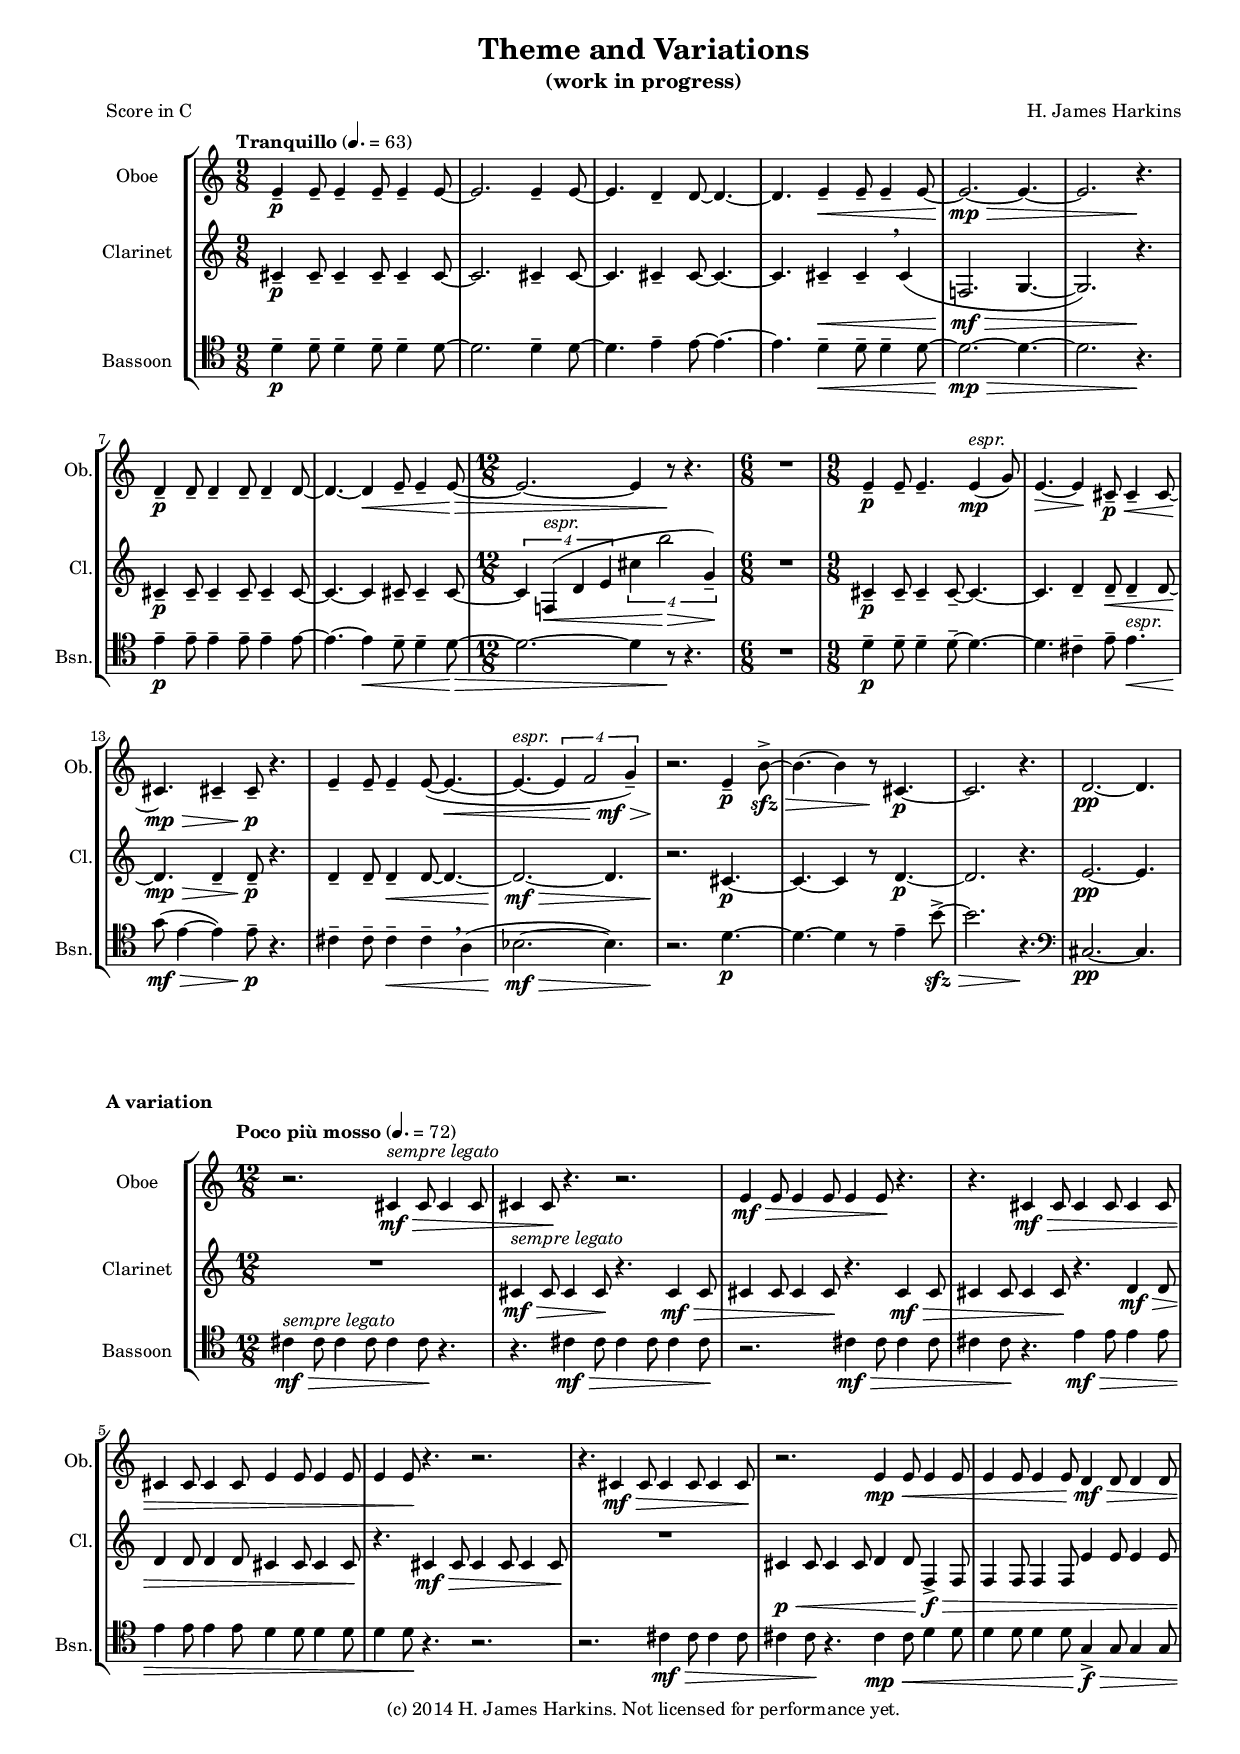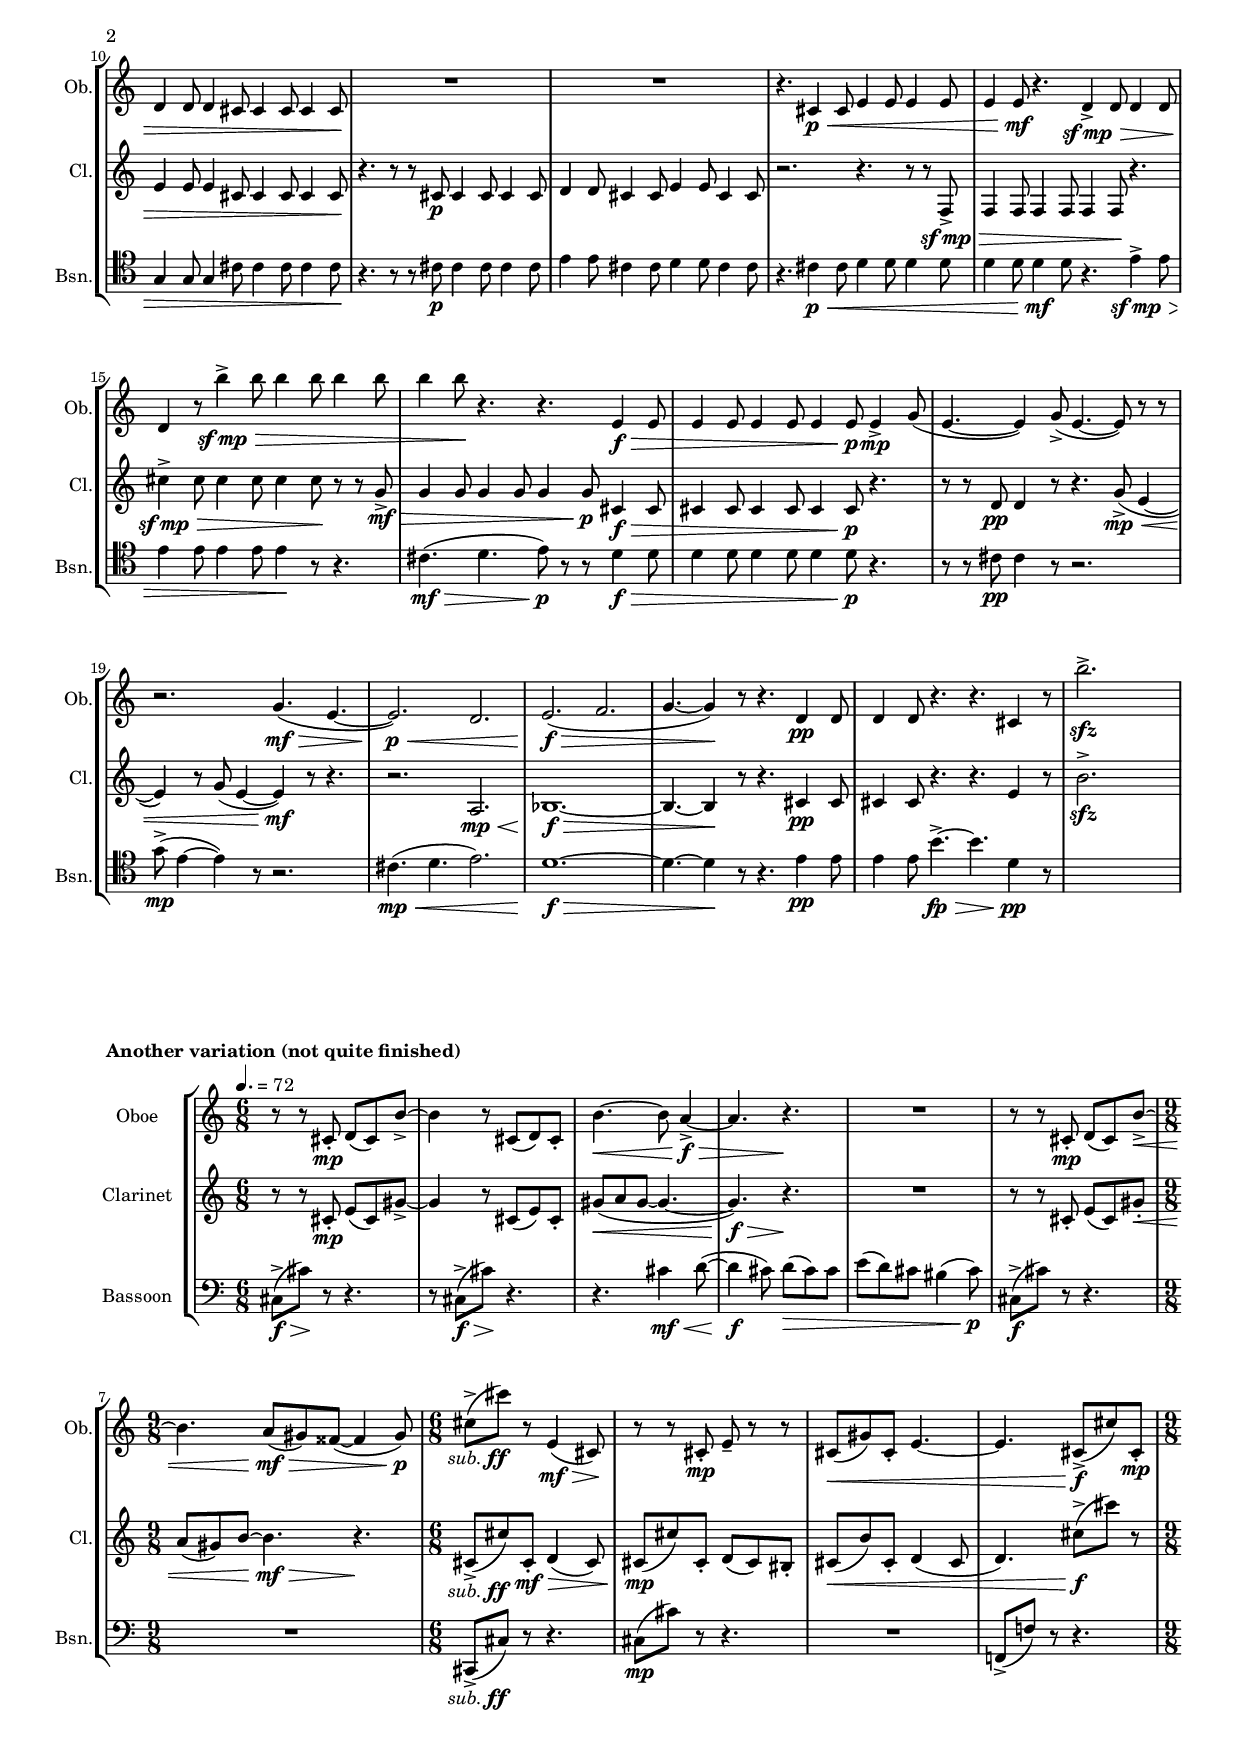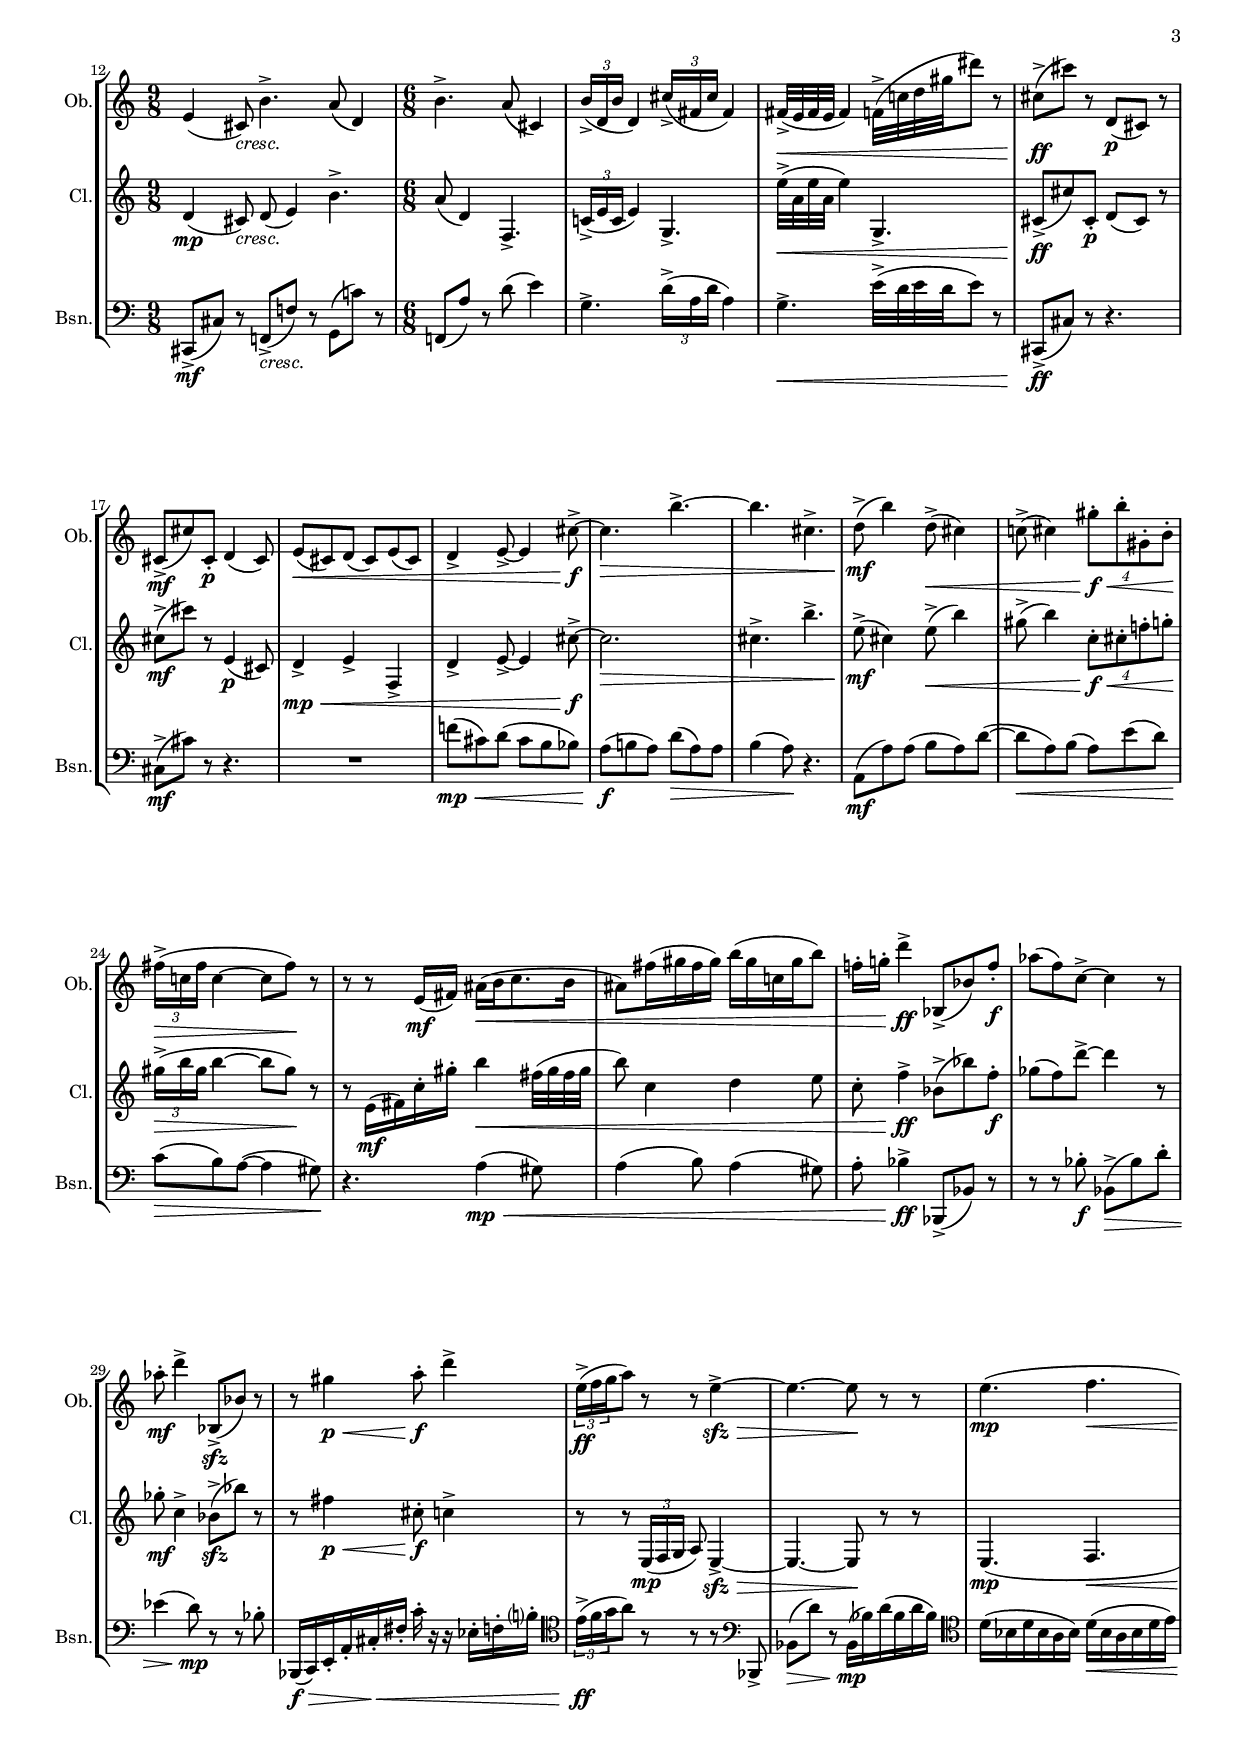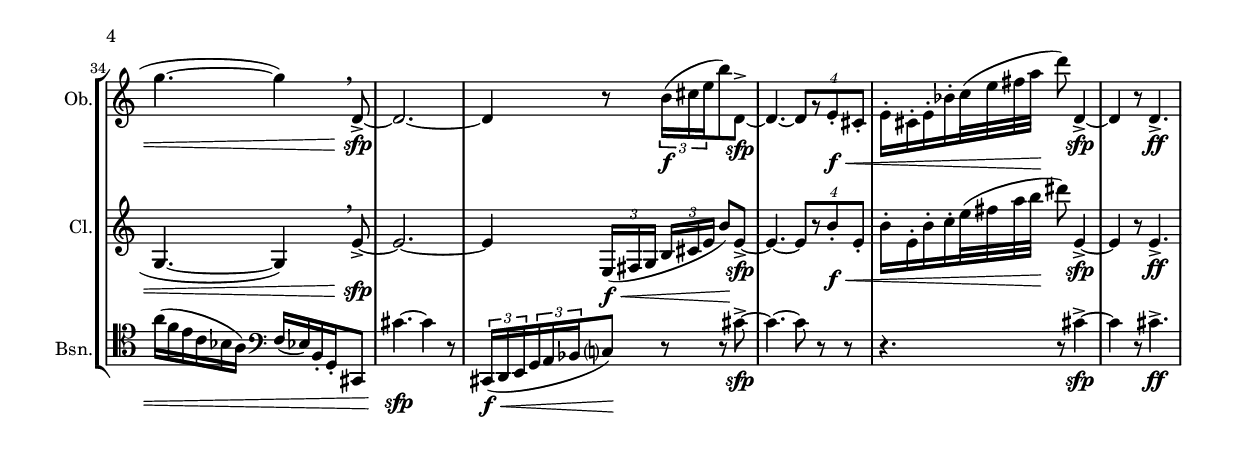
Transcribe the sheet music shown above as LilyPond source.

\version "2.18.0"
\include "english.ly"

#(set-global-staff-size 16)

\paper {
  left-margin = 1.8\cm
  line-width = 18.2\cm
  right-margin = 1\cm
}

\header {
  title = "Theme and Variations"
  subtitle = "(work in progress)"
  composer = "H. James Harkins"
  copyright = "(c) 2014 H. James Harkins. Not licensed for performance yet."
  poet = "Score in C"
}

global = {
  \tempo Tranquillo 4. = 63
  \time 9/8
  s1*8*9/8  % 8 bars of 9/8
  \time 12/8
  s1.
  \time 6/8
  s2.
  \time 9/8
  s1*9*9/8
}

\score {
  \new StaffGroup <<
    \new Staff \with {
      instrumentName = "Oboe"
      shortInstrumentName = "Ob."
    } <<
      \global
      \relative c' {
        e4--\p e8-- e4-- e8-- e4-- e8 ~
        e2. e4-- e8 ~
        e4. d4-- d8 ~ d4. ~
        d4. e4--\< e8-- e4-- e8 ~
        e2.\mp\> ~ e4. ~
        e2. r4.\!
        d4--\p d8-- d4-- d8-- d4-- d8 ~
        d4. ~ d4\< e8-- e4-- e8\> ~
        e2. ~ e4 r8\! r4.
        R2.
        e4--\p e8-- e4.-- e4\mp^\markup { \italic "espr." } ( g8 )
        e4.\> ~ e4\! cs8--\p\< cs4-- cs8 ~
        cs4.\mp\> cs4-- cs8--\p r4.
        <<
          \new Voice {
            e4-- e8-- e4-- e8 ~ ( e4. ~
            e4.^\markup { \italic "espr." } ~ \tuplet 4/3 { e4 f2 g4-- ) }
            r2.
          }
          \new Voice {
            s2. s4.\<
            s2. s4.\mf\>
            s2.\!
          }
        >>
        e4--\p b'8->\sfz\> ~
        b4. ~ b4 r8\! cs,4.\p ~
        cs2. r4.
        d2.\pp ~ d4.
      }
    >>
    \new Staff \with {
      instrumentName = "Clarinet"
      shortInstrumentName = "Cl."
    } <<
      \global
      \relative c' {
        cs4--\p cs8-- cs4-- cs8-- cs4-- cs8 ~
        cs2. cs4-- cs8 ~
        cs4. cs4-- cs8 ~ cs4. ~
        cs4. cs4--\< cs4-- \breathe cs4 (
        f,!2.\mf\> g4. ~
        g2. ) r4.\!
        cs4--\p cs8-- cs4-- cs8-- cs4-- cs8 ~
        cs4. ~ cs4 cs8-- cs4-- cs8 ~
        \tupletSpan 1*6/8
        \tuplet 4/3 { cs4 f,!^\markup { \italic "espr." } ( \< d' e cs' b'2\> g,4--\! ) }
        R2.
        cs,4--\p cs8-- cs4-- cs8-- ~ cs4. ~
        cs4. d4-- d8--\< d4-- d8 ~
        d4.\mp\> d4-- d8--\p r4.
        d4-- d8-- d4--\< d8 ~ d4. ~
        d2.\mf\> ~ d4.
        r2.\! cs4.\p ~
        cs4. ~ cs4 r8 d4.\p ~
        d2. r4.
        e2.\pp ~ e4.
      }
    >>
    \new Staff \with {
      instrumentName = "Bassoon"
      shortInstrumentName = "Bsn."
    } <<
      \global
      \relative c' {
        \clef tenor
        d4--\p d8-- d4-- d8-- d4-- d8 ~
        d2. d4-- d8 ~
        d4. e4-- e8 ~ e4. ~
        e4. d4--\< d8-- d4-- d8 ~
        d2.\mp\> ~ d4. ~
        d2. r4.\!
        e4--\p e8-- e4-- e8-- e4-- e8 ~
        e4. ~ e4\< d8-- d4-- d8\> ~
        d2. ~ d4 r8\! r4.
        R2.
        d4--\p d8-- d4-- d8-- ~ d4. ~
        d4. cs4-- e8-- e4.\<^\markup { \italic "espr." }
        g8\mf\> ( e4 ~ e4 ) e8--\p r4.
        cs4-- cs8-- cs4--\< cs4-- \breathe a4 (
        bf2.\mf\> ~ bf4. )
        r2.\! d4.\p ~
        d4. ~ d4 r8 e4-- b'8->\sfz\> ~
        b2. r4.\!
        \clef bass
        cs,,2.\pp ~ cs4.
      }
    >>
  >>
  \layout {
    \context { \Staff \RemoveEmptyStaves }
  }
}


% \pageBreak

globalA = {
  \tempo "Poco più mosso" 4. = 72
  \time 12/8
  s1.*24
}

\markup {
  \column {
    \vspace #2
    \wordwrap { \bold { A variation } }
  }
}

sfmpMarkup = \markup { \dynamic sf \dynamic mp }
sfmp = #(make-dynamic-script sfmpMarkup)

\score {
  \new StaffGroup <<
    \new Staff \with {
      instrumentName = "Oboe"
      shortInstrumentName = "Ob."
    } <<
      \globalA
      \relative c' {
        r2. cs4\mf\>^\markup { \italic "sempre legato" } cs8 cs4 cs8
        cs4 cs8\! r4. r2.
        e4\mf\> e8 e4 e8 e4 e8\! r4.
        r4. cs4\mf\> cs8 cs4 cs8 cs4 cs8
        cs4 cs8 cs4 cs8 e4 e8 e4 e8
        e4 e8\! r4. r2.
        r4. cs4\mf\> cs8 cs4 cs8 cs4 cs8\!
        r2. e4\mp\< e8 e4 e8
        e4 e8 e4 e8 d4\mf\> d8 d4 d8
        d4 d8 d4 cs8 cs4 cs8 cs4 cs8\!
        R1.*2
        r4. cs4\p\< cs8 e4 e8 e4 e8
        e4 e8\mf r4. d4->\sfmp\> d8 d4 d8
        d4\! r8 b''4->\sfmp\> b8 b4 b8 b4 b8
        b4 b8\! r4. r4. e,,4\f\> e8
        e4 e8 e4 e8 e4 e8\p e4->\mp g8 (
        e4. ~ e4 ) g8-> ( e4. ~ e8 ) r8 r8
        r2. g4.\mf\> ( e4. ~
        e2.\p\< ) d2.
        e2.\f\> ( f2. 
        g4. ~ g4\! ) r8 r4. d4\pp d8
        d4 d8 r4. r4. cs4 r8
        b''2.->\sfz
      }
    >>
    \new Staff \with {
      instrumentName = "Clarinet"
      shortInstrumentName = "Cl."
    } <<
      \globalA
      \relative c' {
        R1.
        cs4\mf\>^\markup { \italic "sempre legato" } cs8 cs4 cs8\! r4. cs4\mf\> cs8
        cs4 cs8 cs4 cs8\! r4. cs4\mf\> cs8
        cs4 cs8 cs4 cs8\! r4. d4\mf\> d8
        d4 d8 d4 d8 cs4 cs8 cs4 cs8\!
        r4. cs4\mf\> cs8 cs4 cs8 cs4 cs8\!
        R1.
        cs4\p\< cs8 cs4 cs8 d4 d8 f,4->\f\> f8
        f4 f8 f4 f8 e'4 e8 e4 e8
        e4 e8 e4 cs8 cs4 cs8 cs4 cs8\!
        r4. r8 r8 cs8\p cs4 cs8 cs4 cs8
        d4 d8 cs4 cs8 e4 e8 cs4 cs8
        r2. r4. r8 r8 f,8->\sfmp\>
        f4 f8 f4 f8 f4 f8\! r4.
        cs''4->\sfmp\> cs8 cs4 cs8 cs4 cs8\! r8 r8 g8->\mf\>
        g4 g8 g4 g8 g4 g8\p cs,4\f\> cs8
        cs4 cs8 cs4 cs8 cs4 cs8\p r4.
        r8 r8 d8\pp d4 r8 r4. g8->\mp\< ( e4 ~
        e4 ) r8 g8 ( e4 ~ e4\mf ) r8 r4.
        r2. a,2.\mp\<
        bf1.\f\> ~
        bf4. ~ bf4\! r8 r4. cs4\pp cs8
        cs4 cs8 r4. r4. e4 r8
        b'2.->\sfz
      }
    >>
    \new Staff \with {
      instrumentName = "Bassoon"
      shortInstrumentName = "Bsn."
    } <<
      \globalA
      \relative c' {
        \clef tenor
        cs4\mf\>^\markup { \italic "sempre legato" } cs8 cs4 cs8 cs4 cs8\! r4.
        r4. cs4\mf\> cs8 cs4 cs8 cs4 cs8\!
        r2. cs4\mf\> cs8 cs4 cs8
        cs4 cs8\! r4. e4\mf\> e8 e4 e8
        e4 e8 e4 e8 d4 d8 d4 d8
        d4 d8\! r4. r2.
        r2. cs4\mf\> cs8 cs4 cs8
        cs4 cs8\! r4. cs4\mp\< cs8 d4 d8
        d4 d8 d4 d8 g,4->\f\> g8 g4 g8
        g4 g8 g4 cs8 cs4 cs8 cs4 cs8\!
        r4. r8 r8 cs8\p cs4 cs8 cs4 cs8
        e4 e8 cs4 cs8 d4 d8 cs4 cs8
        r4. cs4\p\< cs8 d4 d8 d4 d8
        d4 d8 d4\mf d8 r4. e4->\sfmp\> e8
        e4 e8 e4 e8 e4\! r8 r4.
        cs4.\mf\> ( d e8\p ) r8 r8 d4\f\> d8
        d4 d8 d4 d8 d4 d8\p r4.
        r8 r8 cs8\pp cs4 r8 r2.
        g'8->\mp ( e4 ~ e4 ) r8 r2.
        cs4.\mp\< ( d e2. )
        d1.\f\> ~
        d4. ~ d4\! r8 r4. e4\pp e8
        e4 e8 b'4.->\fp\> ~ b4. d,4\pp r8
      }
    >>
  >>
}


\markup {
  \column {
    \vspace #2
    \wordwrap { \bold { Another variation (not quite finished) } }
  }
}

globalB = {
  \tempo 4. = 72
  \time 6/8 s2.*6
  \time 9/8 s1*9/8
  \time 6/8 s2.*4
  \time 9/8 s1*9/8
  \time 6/8 s2.*10
}

subffMarkup = \markup { \center-align { \italic { "sub." } \dynamic ff } }
% subff = #(make-dynamic-script subffMarkup)

\score {
  \new StaffGroup <<
    \new Staff \with {
      instrumentName = "Oboe"
      shortInstrumentName = "Ob."
    } <<
      \globalB
      \relative c' {
        r8 r8 cs8-.\mp d ( cs ) b'-> ~
        b4 r8 cs, ( d ) cs-.
        b'4.\< ~ b8 a4->\f\> ~
        a4. r4.\!
        R2.
        r8 r8 cs,-.\mp d ( cs ) b'->\< ~
        b4. a8\mf\> ( gs ) fss ~ ( fss4 gs8\p )
        cs->_\subffMarkup ( cs' ) r8 e,,4\mf\> ( cs8\! )
        r8 r cs-.\mp e-- r8 r8
        cs\< ( gs' ) cs,-. e4. ~
        e4. cs8->\f ( cs' ) cs,-.\mp
        e4 ( cs8_\markup { \italic "cresc." } ) b'4.-> a8 ( d,4 )
        b'4.-> a8 ( cs,4 )
        \tuplet 3/2 { b'16-> ( d, b' } d,4 ) \tuplet 3/2 { cs'16-> ( fs, cs' } fs,4 )
        fs32->\< ( e fs e fs4 ) f!32-> ( c'! d gs ds'8 ) r8
        cs,8->\ff ( cs' ) r8 d,,8\p ( cs ) r8
        cs8->\mf ( cs' ) cs,-.\p d4 ( cs8 )
        e8\< ( cs ) d ( cs ) e ( cs )
        d4-> e8-> ~ e4 cs'8->\f ~
        cs4.\> b'4.-> ~
        b4. cs,4.->
        d8->\mf ( b'4 ) d,8->\< ( cs4 )
        c!8-> ( cs4 ) \tuplet 4/3 { gs'8-.\f\< b-. gs,-. b-. }
        \tuplet 3/2 { fs'16->\> ( c! fs } c4 ~ c8 fs\! ) r8
        r8 r8 e,16\mf ( fs ) as\< ( b c8. b16
        as8 ) fs'16 ( gs fs gs ) b ( gs c,! gs' b8 )
        f!16-. g!-. d'4->\ff bf,,8-> ( bf' ) f'-.\f
        af ( f ) c-> ~ c4 r8
        af'8-.\mf d4-> bf,,8->\sfz ( bf' ) r8
        r8 gs'4\p\< a8-.\f d4->
        \tuplet 3/2 { e,16->\ff ( [ f g } a8 ) ] r8 r8 e4->\sfz\> ~
        e4. ~ e8\! r8 r8
        e4.\mp ( f\<
        g4. ~ g4 ) \breathe d,8->\sfp ~
        d2. ~
        d4 r8 \tuplet 3/2 { b'16\f ( cs e } b'8 ) d,,8->\sfp ~
        d4. ~ \tuplet 4/3 { d8 [ r8 e-.\f\< cs-. ] }
        e16-. cs-. e-. bf'-. c32 ( e fs a\! d8 ) d,,4->\sfp ~
        d4 r8 d4.->\ff
      }
    >>
    \new Staff \with {
      instrumentName = "Clarinet"
      shortInstrumentName = "Cl."
    } <<
      \globalB
      \relative c' {
        r8 r8 cs-.\mp e ( cs ) gs'-> ~
        gs4 r8 cs, ( e ) cs-.
        gs'\< ( a gs ~ gs4. ~
        gs4.\f\> ) r4.\!
        R2.
        r8 r8 cs,-. e ( cs ) gs'8-.\<
        a ( gs ) b ~ b4.\mf\> r4.\!
        cs,8->_\subffMarkup ( cs' ) cs,-.\mf\> d4 ( cs8 )
        cs\mp ( cs' ) cs,-. d ( cs ) bs-.
        cs\< ( b' ) cs,-. d4 ( cs8
        d4. ) cs'8->\f ( cs' ) r8
        d,,4\mp ( cs8_\markup { \italic "cresc." } ) d8 ( e4 ) b'4.->
        a8 ( d,4 ) f,4.->
        \tuplet 3/2 { c'!16-> ( e c } e4 ) g,4.->
        e''32->\< ( a, e' a, e'4 ) g,,4.->
        cs8->\ff ( cs' ) cs,-.\p d ( cs ) r8
        cs'8->\mf ( cs' ) r8 e,,4\p ( cs8 )
        d4->\mp\< e-> f,->
        d'-> e8-> ~ e4 cs'8->\f ~
        cs2.\>
        cs4.-> b'->
        e,8->\mf ( cs4 ) e8->\< ( b'4 )
        gs8-> ( b4 ) \tuplet 4/3 { c,8-.\f\< cs-. f!-. g!-. }
        \tuplet 3/2 { gs16->\> ( b gs } b4 ~ b8 gs8\! ) r8
        r8 e,16\mf ( fs ) c'-. gs'-. b4\< fs32 ( gs fs gs
        b8 ) c,4 d e8
        c8-. f4->\ff bf,8-> ( bf' ) f-.\f
        gf ( f ) d'-> ~ d4 r8
        gf,-.\mf c,4-> bf8->\sfz ( bf' ) r8
        r8 fs4\p\< cs8-.\f c4->
        r8 r8 \tuplet 3/2 { e,,16\mp ( [ f g ] } a8 ) e4->\sfz\> ~
        e4. ~ e8\! r8 r8
        e4.\mp ( f\<
        g ~ g4 ) \breathe e'8->\sfp ~
        e2. ~
        e4 \tupletSpan 8 \tuplet 3/2 { e,16\f\< ( [ fs g ] b [ cs e ] } b'8\! ) e,8->\sfp ~
        \tupletSpan \default
        e4. ~ \tuplet 4/3 { e8 [ r8 b'-.\f\< e,-. ] }
        b'16-. e,-. b'-. c-. e32 ( fs a b\! ds8 ) e,,4->\sfp ~
        e4 r8 e4.->\ff
      }
    >>
    \new Staff \with {
      instrumentName = "Bassoon"
      shortInstrumentName = "Bsn."
    } <<
      \globalB
      \relative c {
        \clef bass
        cs8->\f\> ( cs'\! ) r8 r4.
        r8 cs,->\f\> ( cs'\! ) r4.
        r4. cs4\mf\< d8 ~ (
        d4\f cs8 ) d\> ( cs ) cs
        e ( d ) cs bs4 ( cs8\p )
        cs,8->\f ( cs' ) r8 r4.
        R1*9/8
        cs,,8->_\subffMarkup ( cs' ) r8 r4.
        cs8\mp ( cs' ) r8 r4.
        R2.
        f,,!8-> ( f'! ) r8 r4.
        cs,8->\mf ( cs' ) r8 f,!8->_\markup { \italic "cresc." } ( f'! ) r8 g,8 ( c'! ) r8
        f,,!8 ( a' ) r8 d ( e4 )
        g,4.-> \tuplet 3/2 { d'16-> ( a d } a4 )
        g4.->\< e'32-> ( d e d e8 ) r8
        cs,,8->\ff ( cs' ) r8 r4.
        cs8->\mf ( cs' ) r8 r4.
        R2.
        f!8\mp\< ( cs ) d ( cs b bf )
        a\f ( b! a ) d\> ( a ) a
        b4 ( a8\! ) r4.
        a,8\mf ( a' ) a ( b a ) d ~ (
        d\< a ) b ( a ) e' ( d )
        c\> ( b ) a ~ ( a4 gs8\! )
        r4. a4\mp\< ( gs8 )
        a4 ( b8 ) a4 ( gs8 )
        a-. bf4->\ff bf,,8-> ( bf' ) r8
        r8 r8 bf'-.\f bf,->\> ( bf' ) d-.
        ef4 ( d8\mp ) r8 r8 bf-.
        bf,,16\f\> ( c ) e-. a-. cs-.\< fs-. c'-. r r ef,-. f-. b?-.
        \clef tenor \tuplet 3/2 { e16->\ff ( [ f g } a8 ) ] r8 r8 r8 \clef bass bf,,,8->
        bf'\> ( d' ) r8 bf,16\mp ( bf' ) d ( bf d bf )
        \clef tenor d ( bf d bf a bf ) d\< ( bf a bf d e )
        a ( f e c bf a ) \clef bass f ( ef ) b-. g-. cs,8
        cs''4.\sfp ~ cs4 r8
        \tupletSpan 8
        \tuplet 3/2 { cs,,16\f\< ( d e g a bf } c?8\! ) r8 r8 cs'8->\sfp ~
        cs4. ~ cs8 r8 r8
        r4. r8 cs4->\sfp ~
        cs4 r8 cs4.->\ff
      }
    >>
  >>
  \layout {}
%  \midi {}
}
